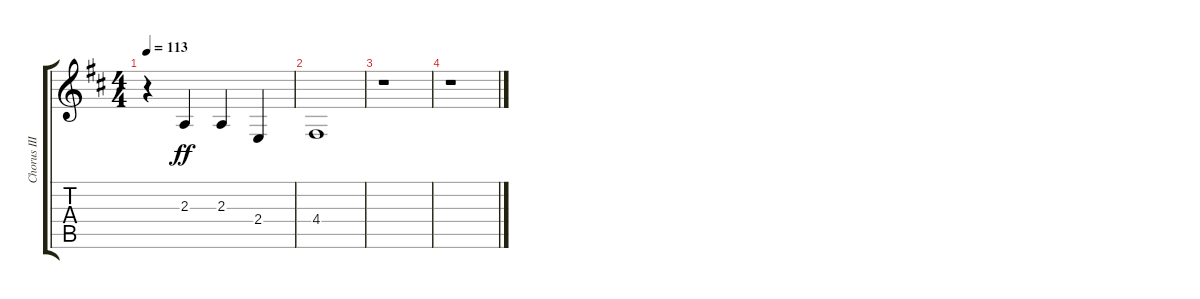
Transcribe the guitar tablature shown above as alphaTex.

\track ("Chorus III" "Chorus III") {instrument voiceoohs}
\staff {score tabs}
\tuning (E4 B3 G3 D3 A2 E2) {hide}
\ts (4 4)
\tempo 113
\clef g2
\ks d
r.4{dy ff} 2.3.4 2.3.4 2.4.4 |
4.4.1 |
r.1 |
r.1
